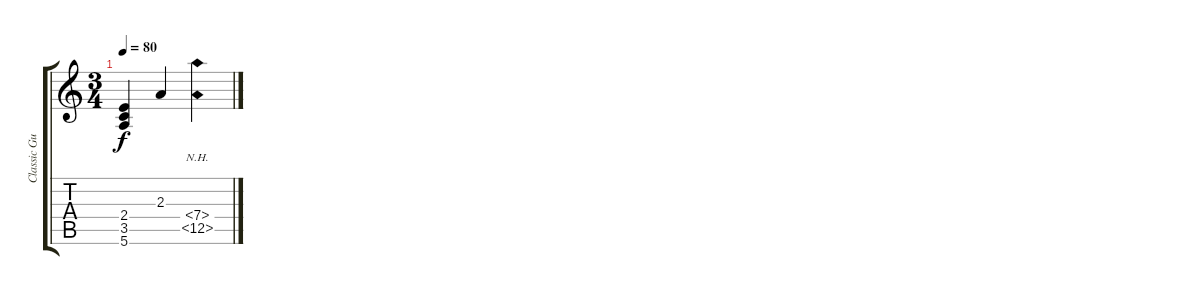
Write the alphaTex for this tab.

\track ("Classic Guitar" "Classic Gu") {instrument acousticguitarnylon}
\staff {score tabs}
\tuning (E4 B3 G3 D3 A2 E2) {hide}
\ts (3 4)
\tempo 80
\clef g2
\ks c
(2.4 3.5 5.6).4{dy f} 2.3.4 (7.4{nh} 0.5{nh}).4
